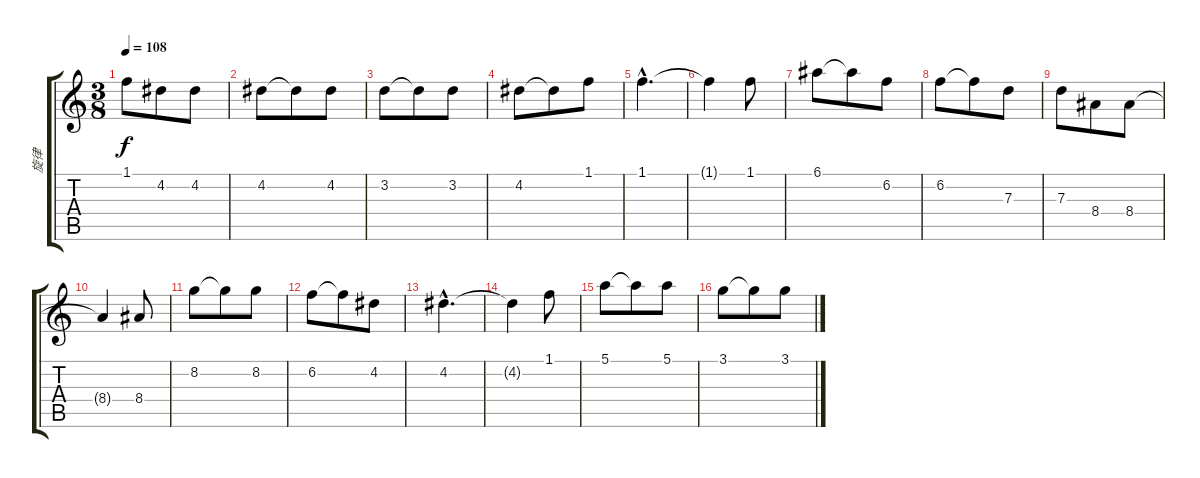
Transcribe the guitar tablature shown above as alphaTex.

\track ("旋律" "旋律") {instrument acousticguitarnylon}
\staff {score tabs}
\tuning (E4 B3 G3 D3 A2 E2) {hide}
\ts (3 8)
\tempo 108
\clef g2
\ks c
1.1.8{dy f} 4.2.8 4.2.8 |
4.2.8 4.2{t}.8 4.2.8 |
3.2.8 3.2{t}.8 3.2.8 |
4.2.8 4.2{t}.8 1.1.8 |
1.1{hac}.4{d} |
1.1{t}.4 1.1.8 |
6.1.8 6.1{t}.8 6.2.8 |
6.2.8 6.2{t}.8 7.3.8 |
7.3.8 8.4.8 8.4.8 |
8.4{t}.4 8.4.8 |
8.2.8 8.2{t}.8 8.2.8 |
6.2.8 6.2{t}.8 4.2.8 |
4.2{hac}.4{d} |
4.2{t}.4 1.1.8 |
5.1.8 5.1{t}.8 5.1.8 |
3.1.8 3.1{t}.8 3.1.8
